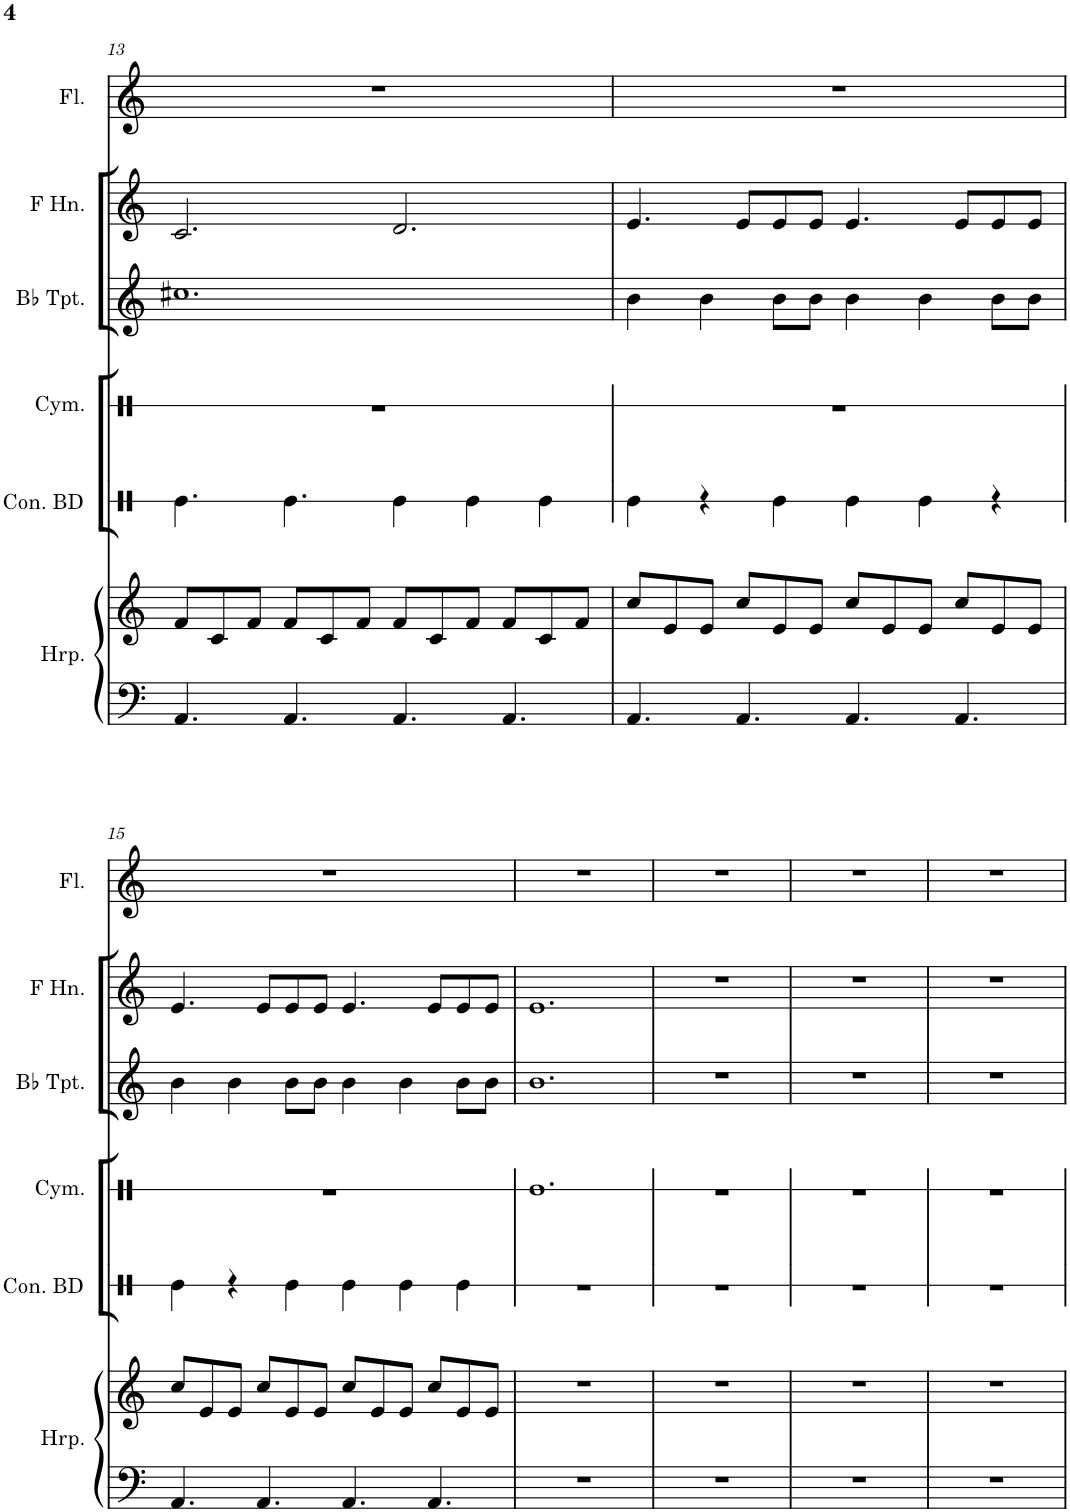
**kern	**kern	**kern	**kern	**kern	**kern	**kern
*part6	*part6	*part5	*part4	*part3	*part2	*part1
*staff7	*staff6	*staff5	*staff4	*staff3	*staff2	*staff1
*I"Harp	*	*I"Concert Bass Drum	*I"Cymbal	*I"Bb Trumpet	*I"2x Horn in F	*I"Flute
*I'Hrp.	*	*I'Con. BD	*I'Cym.	*I'Bb Tpt.	*	*I'Fl.
!!LO:PB:g=z
*clefF4	*clefG2	*clefX	*clefX	*clefG2	*clefG2	*clefG2
*	*	*	*	*Trd1c2	*Trd4c7	*
*k[]	*k[]	*k[]	*k[]	*k[]	*k[]	*k[]
*M12/8	*M12/8	*M12/8	*M12/8	*M12/8	*M12/8	*M12/8
=13	=13	=13	=13	=13	=13	=13
4.AA/	8f/L	4.Re\	1.r	1.cc#X	2.c/	1.r
.	8c/	.	.	.	.	.
.	8f/J	.	.	.	.	.
4.AA/	8f/L	4.Re\	.	.	.	.
.	8c/	.	.	.	.	.
.	8f/J	.	.	.	.	.
4.AA/	8f/L	4Re\	.	.	2.d/	.
.	8c/	.	.	.	.	.
.	8f/J	4Re\	.	.	.	.
4.AA/	8f/L	.	.	.	.	.
.	8c/	4Re\	.	.	.	.
.	8f/J	.	.	.	.	.
=14	=14	=14	=14	=14	=14	=14
4.AA/	8cc/L	4Re\	1.r	4b\	4.e/	1.r
.	8e/	.	.	.	.	.
.	8e/J	4r	.	4b\	.	.
4.AA/	8cc/L	.	.	.	8e/L	.
.	8e/	4Re\	.	8b\L	8e/	.
.	8e/J	.	.	8b\J	8e/J	.
4.AA/	8cc/L	4Re\	.	4b\	4.e/	.
.	8e/	.	.	.	.	.
.	8e/J	4Re\	.	4b\	.	.
4.AA/	8cc/L	.	.	.	8e/L	.
.	8e/	4r	.	8b\L	8e/	.
.	8e/J	.	.	8b\J	8e/J	.
!!LO:LB:g=z
=15	=15	=15	=15	=15	=15	=15
4.AA/	8cc/L	4Re\	1.r	4b\	4.e/	1.r
.	8e/	.	.	.	.	.
.	8e/J	4r	.	4b\	.	.
4.AA/	8cc/L	.	.	.	8e/L	.
.	8e/	4Re\	.	8b\L	8e/	.
.	8e/J	.	.	8b\J	8e/J	.
4.AA/	8cc/L	4Re\	.	4b\	4.e/	.
.	8e/	.	.	.	.	.
.	8e/J	4Re\	.	4b\	.	.
4.AA/	8cc/L	.	.	.	8e/L	.
.	8e/	4Re\	.	8b\L	8e/	.
.	8e/J	.	.	8b\J	8e/J	.
=16	=16	=16	=16	=16	=16	=16
1.r	1.r	1.r	1.Re	1.b	1.e	1.r
=17	=17	=17	=17	=17	=17	=17
1.r	1.r	1.r	1.r	1.r	1.r	1.r
=18	=18	=18	=18	=18	=18	=18
1.r	1.r	1.r	1.r	1.r	1.r	1.r
=19	=19	=19	=19	=19	=19	=19
1.r	1.r	1.r	1.r	1.r	1.r	1.r
=	=	=	=	=	=	=
*-	*-	*-	*-	*-	*-	*-
